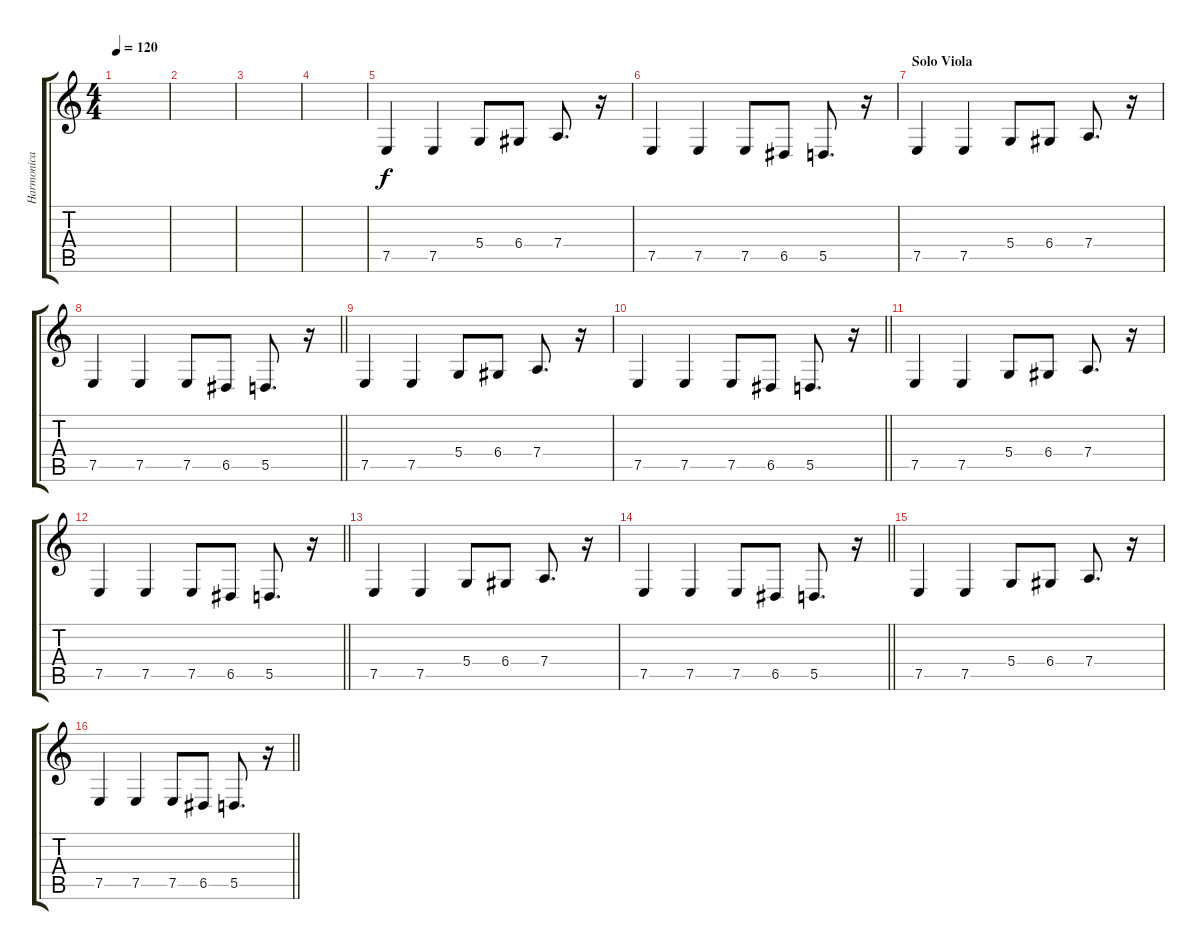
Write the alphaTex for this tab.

\track ("Harmonica" "Harmonica") {instrument harmonica}
\staff {score tabs}
\tuning (E4 B3 G3 D3 A2 E2) {hide}
\ts (4 4)
\tempo 120
\clef g2
\ks c
|
|
|
|
7.5.4 7.5.4 5.4.8 6.4.8 7.4.8{d} r.16 |
7.5.4 7.5.4 7.5.8 6.5.8 5.5.8{d} r.16 |
\section ("" "Solo Viola")
7.5.4 7.5.4 5.4.8 6.4.8 7.4.8{d} r.16 |
\barLineRight lightlight
7.5.4 7.5.4 7.5.8 6.5.8 5.5.8{d} r.16 |
7.5.4 7.5.4 5.4.8 6.4.8 7.4.8{d} r.16 |
\barLineRight lightlight
7.5.4 7.5.4 7.5.8 6.5.8 5.5.8{d} r.16 |
7.5.4 7.5.4 5.4.8 6.4.8 7.4.8{d} r.16 |
\barLineRight lightlight
7.5.4 7.5.4 7.5.8 6.5.8 5.5.8{d} r.16 |
7.5.4 7.5.4 5.4.8 6.4.8 7.4.8{d} r.16 |
\barLineRight lightlight
7.5.4 7.5.4 7.5.8 6.5.8 5.5.8{d} r.16 |
7.5.4 7.5.4 5.4.8 6.4.8 7.4.8{d} r.16 |
\barLineRight lightlight
7.5.4 7.5.4 7.5.8 6.5.8 5.5.8{d} r.16
